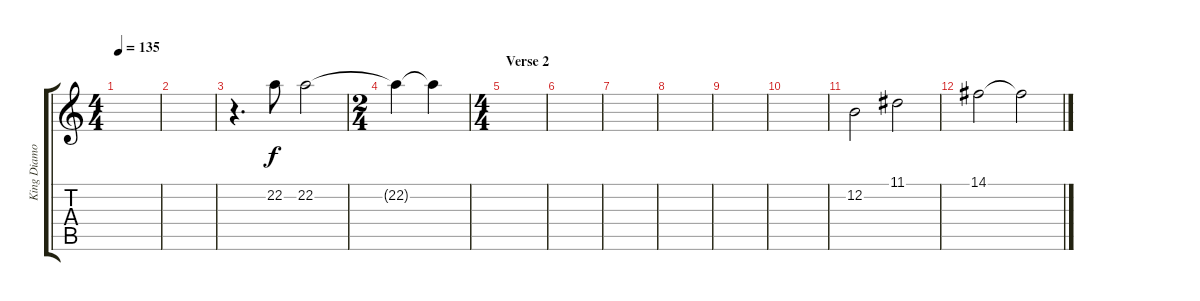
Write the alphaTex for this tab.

\track ("King Diamond - Backing Vocals" "King Diamo") {instrument pad4choir}
\staff {score tabs}
\tuning (E4 B3 G3 D3 A2 E2) {hide}
\ts (4 4)
\tempo 135
\clef g2
\ks c
|
|
r.4{d} 22.2.8 22.2.2 |
\ts (2 4)
22.2{t}.4 22.2{t}.4 |
\ts (4 4)
\section ("" "Verse 2")
|
|
|
|
|
|
12.2.2 11.1.2 |
14.1.2 14.1{t}.2
